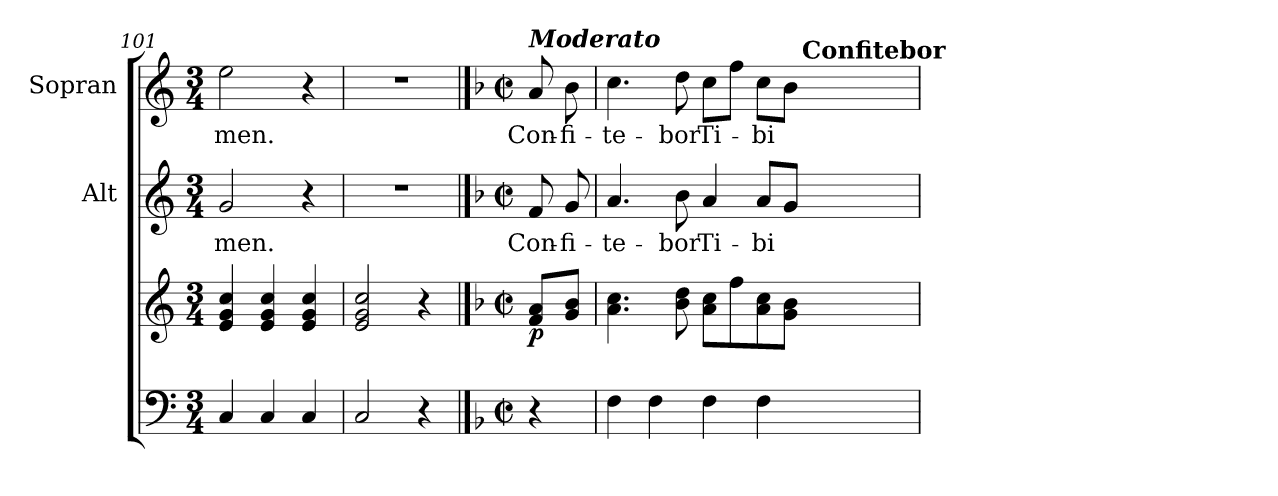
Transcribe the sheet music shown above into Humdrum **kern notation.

**kern	**kern	**dynam	**kern	**text	**kern	**text
*part3	*part3	*part3	*part2	*part2	*part1	*part1
*staff4	*staff3	*staff3/4	*staff2	*staff2	*staff1	*staff1
*	*	*	*I"Alt	*	*I"Sopran	*
*	*	*	*I'A.	*	*I'S.	*
*clefF4	*clefG2	*	*clefG2	*	*clefG2	*
*k[]	*k[]	*	*k[]	*	*k[]	*
*C:	*C:	*	*C:	*	*C:	*
*M3/4	*M3/4	*	*M3/4	*	*M3/4	*
=101	=101	=101	=101	=101	=101	=101
!	!	!	!	!LO:LY:b	!	!LO:LY:b
4C/	4e/ 4g/ 4cc/	.	2g/	-men.	2ee\	-men.
4C/	4e/ 4g/ 4cc/	.	.	.	.	.
4C/	4e/ 4g/ 4cc/	.	4r	.	4r	.
=102	=102	=102	=102	=102	=102	=102
2C/	2e/ 2g/ 2cc/	.	2.r	.	2.r	.
4r	4r	.	.	.	.	.
!!LO:LB:g=z
==103	==103	==103	==103	==103	==103	==103
*k[b-]	*k[b-]	*	*k[b-]	*	*k[b-]	*
*F:	*F:	*	*F:	*	*F:	*
*M2/2	*M2/2	*	*M2/2	*	*M2/2	*
*met(c|)	*met(c|)	*	*met(c|)	*	*met(c|)	*
!	!	!	!	!	!LO:TX:a:Bi:t=Moderato	!
!	!	!LO:DY:b	!	!LO:LY:b	!	!LO:LY:b
4r	8f/ 8a/L	p	8f/	Con-	8a/	Con-
!	!	!	!	!LO:LY:b	!	!LO:LY:b
.	8g/ 8b-/J	.	8g/	-fi-	8b-\	-fi-
=104	=104	=104	=104	=104	=104	=104
!	!	!	!	!LO:LY:b	!	!LO:LY:b
*	*	*	*	*	*^	*
4F\	4.a\ 4.cc\	.	4.a/	-te-	4.cc\	2...ryy	-te-
4F\	.	.	.	.	.	.	.
!	!	!	!	!LO:LY:b	!	!	!LO:LY:b
.	8b-\ 8dd\	.	8b-\	-bor	8dd\	.	-bor
!	!	!	!	!LO:LY:b	!	!	!LO:LY:b
4F\	8a\ 8cc\L	.	4a/	Ti-	8cc\L	.	Ti-
.	8ff\	.	.	.	8ff\J	.	.
!	!	!	!	!LO:LY:b	!	!	!LO:LY:b
4F\	8a\ 8cc\	.	8a/L	-bi	8cc\L	.	-bi
.	8g\ 8b-\J	.	8g/J	.	8b-\J	.	.
!	!	!	!	!	!	!LO:TX:a:B:t=Confitebor	!
.	.	.	.	.	.	16ryy	.
*	*	*	*	*	*v	*v	*
=	=	=	=	=	=	=
*-	*-	*-	*-	*-	*-	*-
